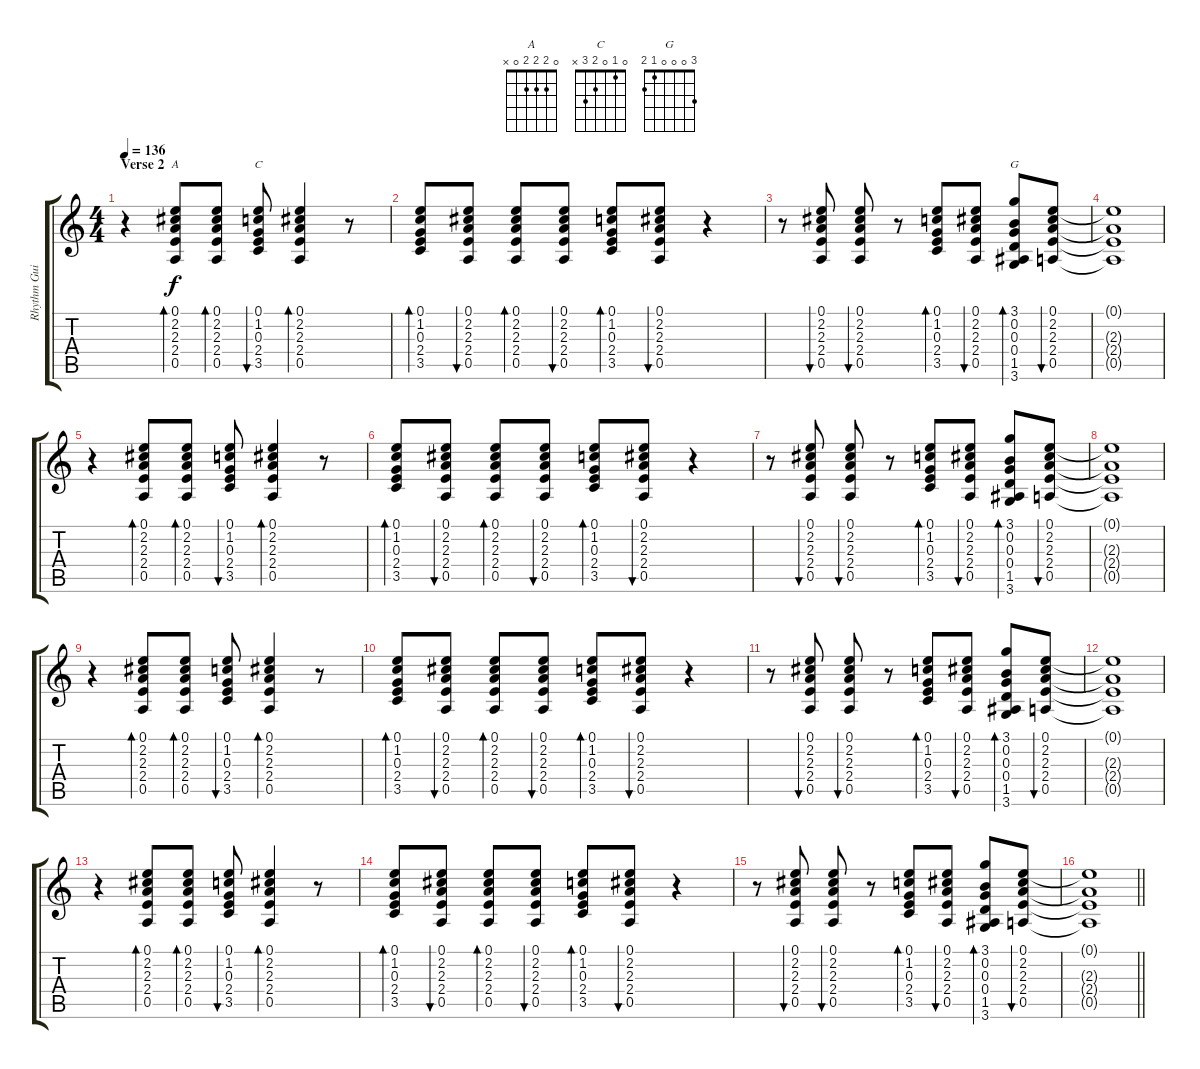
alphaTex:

\track ("Rhythm Guitar" "Rhythm Gui") {instrument overdrivenguitar}
\staff {score tabs}
\tuning (E4 B3 G3 D3 A2 E2) {hide}
\chord ("A" 0 2 2 2 0 x)
\chord ("C" 0 1 0 2 3 x)
\chord ("G" 3 0 0 0 1 2)
\ts (4 4)
\section ("" "Verse 2")
\tempo 136
\clef g2
\ks c
r.4{dy f} (0.1 2.2 2.3 2.4 0.5).8{bd 60 ch "A"} (0.1 2.2 2.3 2.4 0.5).8{bd 60} (0.1 1.2 0.3 2.4 3.5).8{bu 60 ch "C"} (0.1 2.2 2.3 2.4 0.5).4{bd 60} r.8 |
(0.1 1.2 0.3 2.4 3.5).8{bd 60} (0.1 2.2 2.3 2.4 0.5).8{bu 60} (0.1 2.2 2.3 2.4 0.5).8{bd 60} (0.1 2.2 2.3 2.4 0.5).8{bu 60} (0.1 1.2 0.3 2.4 3.5).8{bd 60} (0.1 2.2 2.3 2.4 0.5).8{bu 60} r.4 |
r.8 (0.1 2.2 2.3 2.4 0.5).8{bu 60} (0.1 2.2 2.3 2.4 0.5).8{bu 60} r.8 (0.1 1.2 0.3 2.4 3.5).8{bd 60} (0.1 2.2 2.3 2.4 0.5).8{bu 60} (3.1 0.2 0.3 0.4 1.5 3.6).8{bd 60 ch "G"} (0.1 2.2 2.3 2.4 0.5).8{bu 60} |
(0.1{t} 2.3{t} 2.4{t} 0.5{t}).1 |
r.4 (0.1 2.2 2.3 2.4 0.5).8{bd 60} (0.1 2.2 2.3 2.4 0.5).8{bd 60} (0.1 1.2 0.3 2.4 3.5).8{bu 60} (0.1 2.2 2.3 2.4 0.5).4{bd 60} r.8 |
(0.1 1.2 0.3 2.4 3.5).8{bd 60} (0.1 2.2 2.3 2.4 0.5).8{bu 60} (0.1 2.2 2.3 2.4 0.5).8{bd 60} (0.1 2.2 2.3 2.4 0.5).8{bu 60} (0.1 1.2 0.3 2.4 3.5).8{bd 60} (0.1 2.2 2.3 2.4 0.5).8{bu 60} r.4 |
r.8 (0.1 2.2 2.3 2.4 0.5).8{bu 60} (0.1 2.2 2.3 2.4 0.5).8{bu 60} r.8 (0.1 1.2 0.3 2.4 3.5).8{bd 60} (0.1 2.2 2.3 2.4 0.5).8{bu 60} (3.1 0.2 0.3 0.4 1.5 3.6).8{bd 60} (0.1 2.2 2.3 2.4 0.5).8{bu 60} |
(0.1{t} 2.3{t} 2.4{t} 0.5{t}).1 |
r.4 (0.1 2.2 2.3 2.4 0.5).8{bd 60} (0.1 2.2 2.3 2.4 0.5).8{bd 60} (0.1 1.2 0.3 2.4 3.5).8{bu 60} (0.1 2.2 2.3 2.4 0.5).4{bd 60} r.8 |
(0.1 1.2 0.3 2.4 3.5).8{bd 60} (0.1 2.2 2.3 2.4 0.5).8{bu 60} (0.1 2.2 2.3 2.4 0.5).8{bd 60} (0.1 2.2 2.3 2.4 0.5).8{bu 60} (0.1 1.2 0.3 2.4 3.5).8{bd 60} (0.1 2.2 2.3 2.4 0.5).8{bu 60} r.4 |
r.8 (0.1 2.2 2.3 2.4 0.5).8{bu 60} (0.1 2.2 2.3 2.4 0.5).8{bu 60} r.8 (0.1 1.2 0.3 2.4 3.5).8{bd 60} (0.1 2.2 2.3 2.4 0.5).8{bu 60} (3.1 0.2 0.3 0.4 1.5 3.6).8{bd 60} (0.1 2.2 2.3 2.4 0.5).8{bu 60} |
(0.1{t} 2.3{t} 2.4{t} 0.5{t}).1 |
r.4 (0.1 2.2 2.3 2.4 0.5).8{bd 60} (0.1 2.2 2.3 2.4 0.5).8{bd 60} (0.1 1.2 0.3 2.4 3.5).8{bu 60} (0.1 2.2 2.3 2.4 0.5).4{bd 60} r.8 |
(0.1 1.2 0.3 2.4 3.5).8{bd 60} (0.1 2.2 2.3 2.4 0.5).8{bu 60} (0.1 2.2 2.3 2.4 0.5).8{bd 60} (0.1 2.2 2.3 2.4 0.5).8{bu 60} (0.1 1.2 0.3 2.4 3.5).8{bd 60} (0.1 2.2 2.3 2.4 0.5).8{bu 60} r.4 |
r.8 (0.1 2.2 2.3 2.4 0.5).8{bu 60} (0.1 2.2 2.3 2.4 0.5).8{bu 60} r.8 (0.1 1.2 0.3 2.4 3.5).8{bd 60} (0.1 2.2 2.3 2.4 0.5).8{bu 60} (3.1 0.2 0.3 0.4 1.5 3.6).8{bd 60} (0.1 2.2 2.3 2.4 0.5).8{bu 60} |
\barLineRight lightlight
(0.1{t} 2.3{t} 2.4{t} 0.5{t}).1
